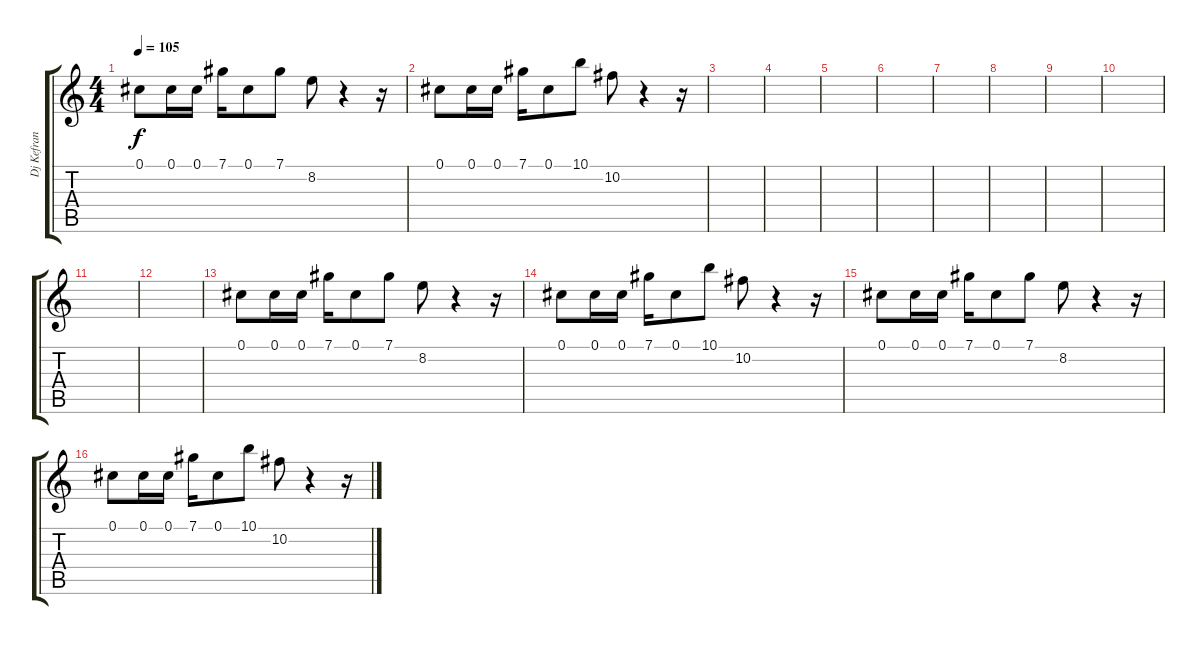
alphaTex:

\track ("Dj Kefran" "Dj Kefran") {instrument electricguitarclean}
\staff {score tabs}
\tuning (Db4 Ab3 E3 B2 Gb2 B1) {hide}
\ts (4 4)
\tempo 105
\clef g2
\ks c
0.1.8{dy f volume 13 instrument electricguitarclean} 0.1.16 0.1.16 7.1.16 0.1.8 7.1.8 8.2.8 r.4 r.16 |
0.1.8{volume 13 instrument electricguitarclean} 0.1.16 0.1.16 7.1.16 0.1.8 10.1.8 10.2.8 r.4 r.16 |
|
|
|
|
|
|
|
|
|
|
0.1.8{instrument electricguitarclean} 0.1.16 0.1.16 7.1.16 0.1.8 7.1.8 8.2.8 r.4 r.16 |
0.1.8 0.1.16 0.1.16 7.1.16 0.1.8 10.1.8 10.2.8 r.4 r.16 |
0.1.8{volume 13 instrument electricguitarclean} 0.1.16 0.1.16 7.1.16 0.1.8 7.1.8 8.2.8 r.4 r.16 |
0.1.8{volume 13 instrument electricguitarclean} 0.1.16 0.1.16 7.1.16 0.1.8 10.1.8 10.2.8 r.4 r.16
